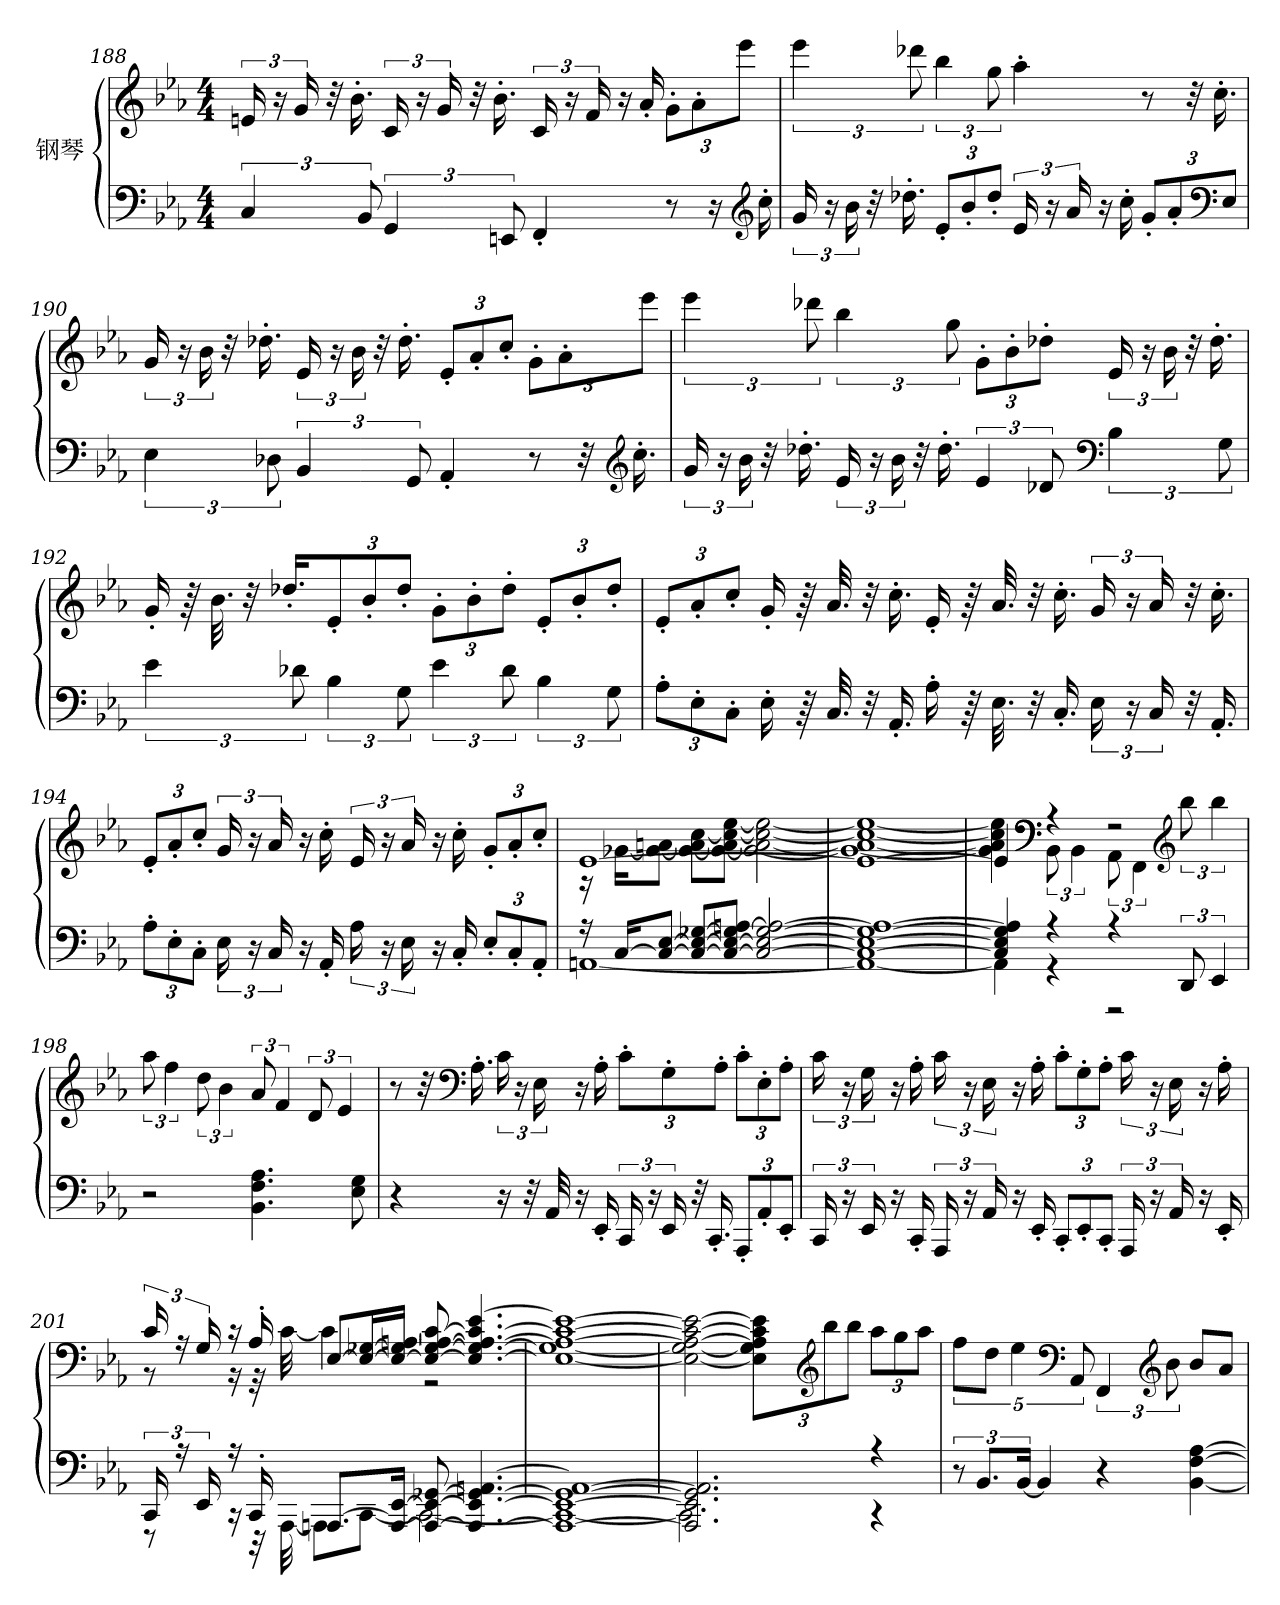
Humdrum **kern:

**kern	**kern
*part1	*part1
*staff2	*staff1
*I"钢琴	*
!!LO:PB:g=z
*clefF4	*clefG2
*k[b-e-a-]	*k[b-e-a-]
*M4/4	*M4/4
=188	=188
6C/	24en/
.	24r
.	24g/
.	32r
.	16.b-'\
12BB-/	.
6GG/	24c/
.	24r
.	24g/
.	32r
.	16.b-'\
12EEn/	.
4FF'/	24c/
.	24r
.	24f/
.	16r
.	16a-'/
*	*Xbrackettup
8r	12g'\L
.	12a-'\
16r	.
.	12eee-\J
*clefG2	*
16cc'\	.
!!LO:LB:g=z
=189	=189
*	*brackettup
24g/	6eee-\
24r	.
24b-\	.
32r	.
16.dd-X'\	.
.	12ddd-X\
*Xbrackettup	*
12e-'/L	6bb-\
12b-'/	.
12dd-'/J	12gg\
*brackettup	*
24e-/	4aa-'\
24r	.
24a-/	.
16r	.
16cc'\	.
*Xbrackettup	*
12g'/L	8r
12a-'/	.
.	32r
.	16.cc'\
*clefF4	*
12E-/J	.
=190	=190
*brackettup	*
6E-\	24g/
.	24r
.	24b-\
.	32r
.	16.dd-X'\
12D-X\	.
6BB-/	24e-/
.	24r
.	24b-\
.	32r
.	16.dd-'\
12GG/	.
*	*Xbrackettup
4AA-'/	12e-'/L
.	12a-'/
.	12cc'/J
8r	12g'\L
.	12a-'\
32r	.
*clefG2	*
16.cc'\	.
.	12eee-\J
!!LO:LB:g=z
=191	=191
*	*brackettup
24g/	6eee-\
24r	.
24b-\	.
32r	.
16.dd-X'\	.
.	12ddd-X\
24e-/	6bb-\
24r	.
24b-\	.
32r	.
16.dd-'\	.
.	12gg\
*	*Xbrackettup
6e-/	12g'\L
.	12b-'\
12d-X/	12dd-X'\J
*clefF4	*
*	*brackettup
6B-\	24e-/
.	24r
.	24b-\
.	32r
.	16.dd-'\
12G\	.
=192	=192
6e-\	16g'/
.	64r
.	32.b-\
.	32r
.	16.dd-X'/KL
12d-X\	.
*	*Xbrackettup
6B-\	12e-'/
.	12b-'/
12G\	12dd-'/J
6e-\	12g'\L
.	12b-'\
12d-\	12dd-'\J
6B-\	12e-'/L
.	12b-'/
12G\	12dd-'/J
!!LO:LB:g=z
=193	=193
*Xbrackettup	*
12A-'\L	12e-'/L
12E-'\	12a-'/
12C'\J	12cc'/J
16E-'\	16g'/
64r	64r
32.C/	32.a-/
32r	32r
16.AA-'/	16.cc'\
16A-'\	16e-'/
64r	64r
32.E-\	32.a-/
32r	32r
16.C'/	16.cc'\
*brackettup	*brackettup
24E-\	24g/
24r	24r
24C/	24a-/
32r	32r
16.AA-'/	16.cc'\
=194	=194
*Xbrackettup	*Xbrackettup
12A-'\L	12e-'/L
12E-'\	12a-'/
12C'\J	12cc'/J
*brackettup	*brackettup
24E-\	24g/
24r	24r
24C/	24a-/
16r	16r
16AA-'/	16cc'\
24A-\	24e-/
24r	24r
24E-\	24a-/
16r	16r
16C'/	16cc'\
*Xbrackettup	*Xbrackettup
12E-'/L	12g'/L
12C'/	12a-'/
12AA-'/J	12cc'/J
!!LO:LB:g=z
=195	=195
*^	*^
16r	[1AAn	[1e-	16r
[16C/KL	.	.	[16g-X\KL
8C/_ [8E-/J	.	.	8g-\_ [8an\J
8C/_ 8E-/_ [8G-X/L	.	.	8g-\_ 8a\_ [8cc\L
8C/_ 8E-/_ 8G-/_ [8An/J	.	.	8g-\_ 8a\_ 8cc\_ [8ee-\J
2C/_ 2E-/_ 2G-/_ 2A/_	.	.	2g-\_ 2a\_ 2cc\_ 2ee-\_
=196	=196	=196	=196
1C_ 1E-_ 1G-_ 1A_	1AA_	1e-_	1g-_ 1a_ 1cc_ 1ee-_
=197	=197	=197	=197
4C/] 4E-/] 4G-/] 4A/]	4AA\]	4e-/]	4g-\] 4a\] 4cc\] 4ee-\]
*	*	*clefF4	*
*	*	*	*brackettup
4r	4r	4r	12BB-\
.	.	.	6BB-\
4r	2r	2r	12AA-\
.	.	.	6FF\
*	*	*clefG2	*
*brackettup	*	*	*
12DD/	.	.	12bb-\
6EE-/	.	.	6bb-\
*v	*v	*	*
*	*v	*v
=198	=198
2r	12aa-\
.	6ff\
.	12dd\
.	6b-\
4.BB-\ 4.F\ 4.A-\	12a-/
.	6f/
.	12d/
.	6e-/
8E-\ 8G\	.
!!LO:LB:g=z
=199	=199
4r	8r
.	32r
*	*clefF4
.	16.A-'\
16r	24c\
.	24r
32r	.
.	24E-\
32AA-/	.
16r	16r
16EE-'/	16A-'\
*	*Xbrackettup
24CC/	12c'\L
24r	.
24EE-/	12G'\
32r	.
16.CC'/	.
.	12A-'\J
*Xbrackettup	*
12AAA-'/L	12c'\L
12AA-'/	12E-'\
12EE-'/J	12A-'\J
!!LO:PB:g=z
=200	=200
*brackettup	*brackettup
24CC/	24c\
24r	24r
24EE-/	24G\
16r	16r
16CC'/	16A-'\
24AAA-/	24c\
24r	24r
24AA-/	24E-\
16r	16r
16EE-'/	16A-'\
*Xbrackettup	*Xbrackettup
12CC'/L	12c'\L
12EE-'/	12G'\
12CC'/J	12A-'\J
*brackettup	*brackettup
24AAA-/	24c\
24r	24r
24AA-/	24E-\
16r	16r
16EE-'/	16A-'\
=201	=201
*^	*^
24CC/	8r	24c/	8r
24r	.	24r	.
24EE-/	.	24G/	.
16r	16r	16r	16r
16CC'/	32r	16A-'/	32r
.	[32AAA-\	.	[32c\
[8.AAAn/L	8AAA-\L]	[8E-/L	4c\]
.	[8CC\J	16E-/_ [16G-X/L	.
16AAA/_ [16EE-/Jk	.	16E-/_ 16G-/_ [16An/JJ	.
8AAA/_ 8EE-/_ [8GG-X/	2CC\_	8E-/_ 8G-/_ 8A/_ [8c/	2r
4.AAA/_ 4.EE-/_ 4.GG-/_ [4.AAn/	.	4.E-/_ 4.G-/_ 4.A/_ 4.c/_ [4.e-/	.
*	*	*v	*v
!!LO:LB:g=z
=202	=202	=202
1AAA_ 1EE-_ 1GG-_ 1AA_	1CC_	1E-_ 1G-_ 1A_ 1c_ 1e-_
=203	=203	=203
2.AAA/] 2.EE-/] 2.GG-/] 2.AA/]	2.CC\]	2E-\_ 2G-\_ 2A\_ 2c\_ 2e-\_
*	*	*Xbrackettup
.	.	12E-\] 12G-\] 12A\] 12c\] 12e-\]L
*	*	*clefG2
.	.	12bb-\
.	.	12bb-\J
4r	4r	12aa-\L
.	.	12gg\
.	.	12aa-\J
*v	*v	*
=204	=204
*	*brackettup
12r	10ff\L
12.BB-/L	.
.	10dd\J
.	5ee-\
[24BB-/Jk	.
4BB-/]	.
*	*clefF4
.	10AA-/
4r	6FF/
*	*clefG2
.	12b-\
[4BB-\ [4F\ [4A-\	8b-/L
.	8a-/J
=	=
*-	*-
